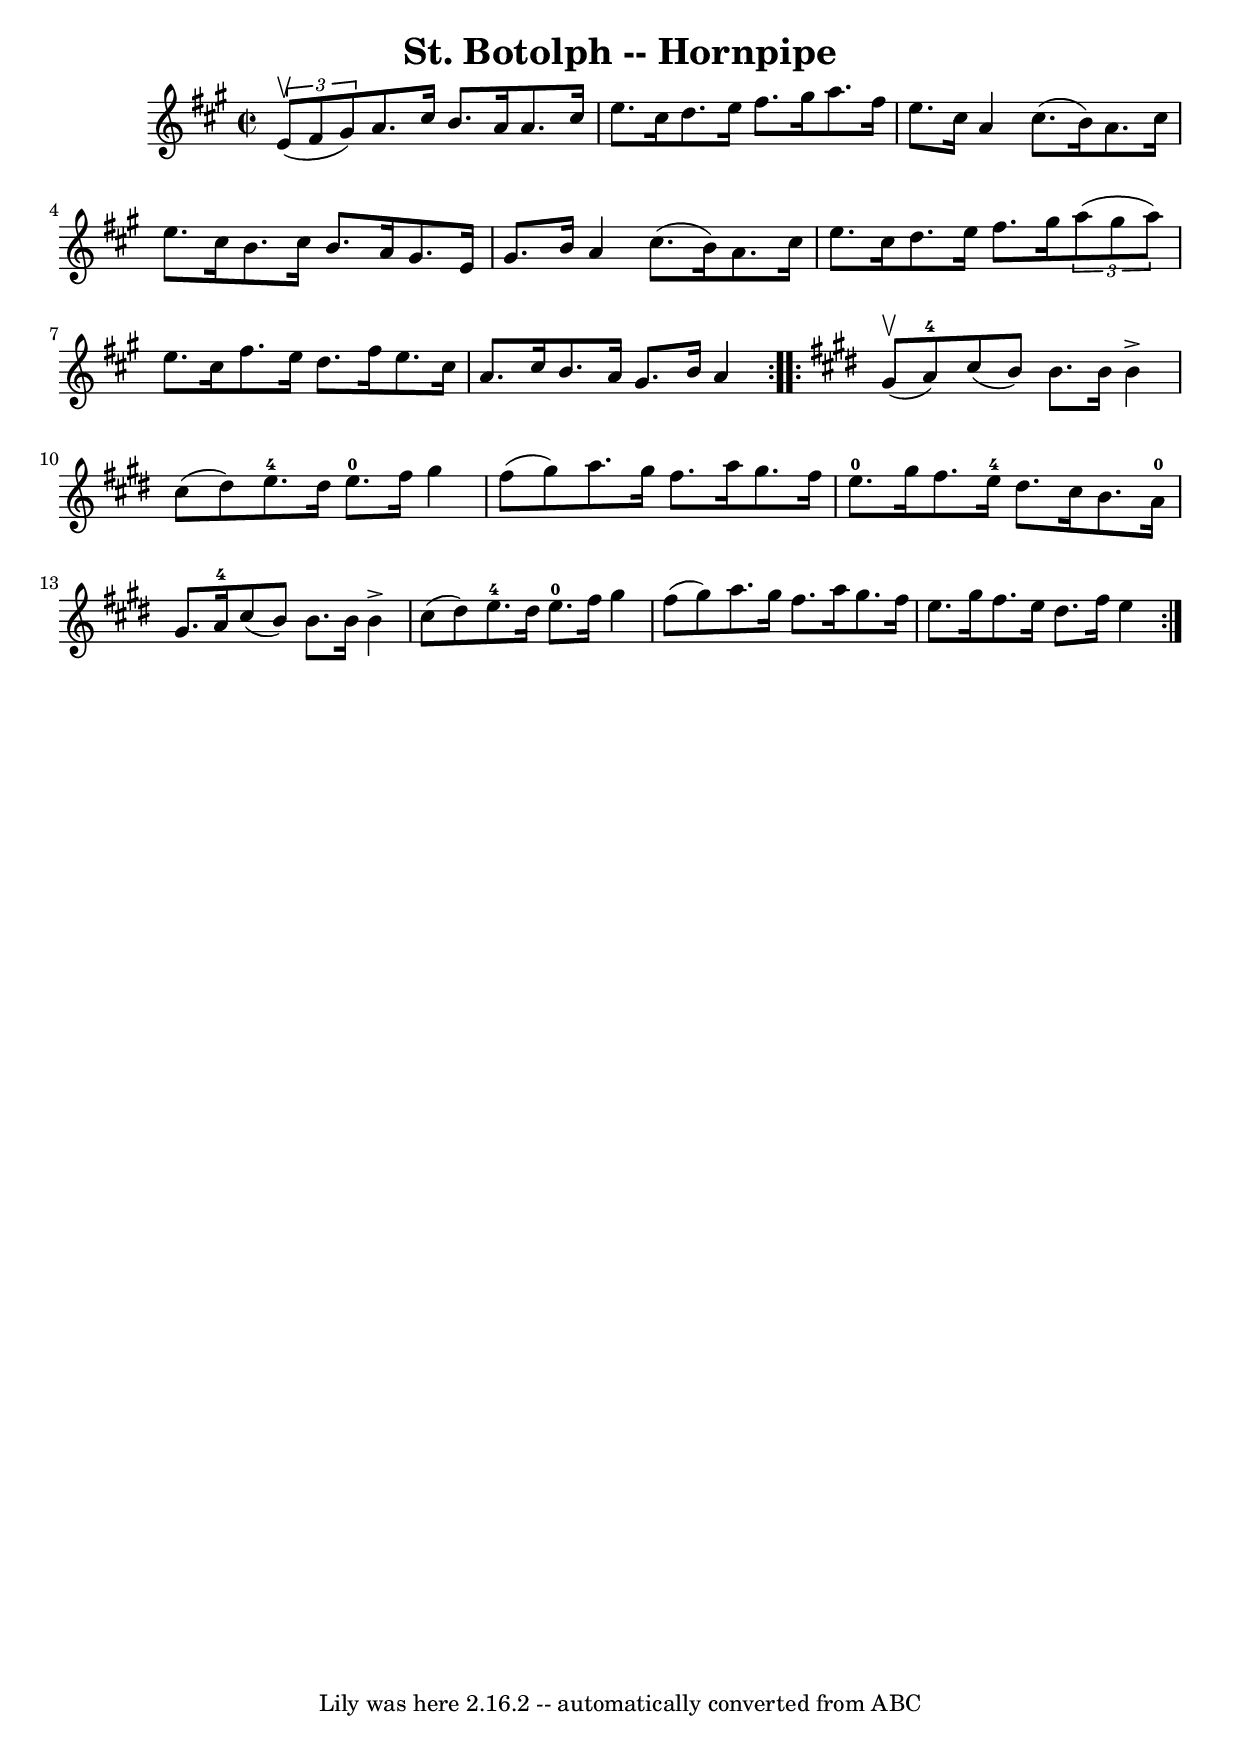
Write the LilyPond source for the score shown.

\version "2.16.2"
\include "Mammoth.ily"
\header {
  %% book = "Cole's 1000 Fiddle Tunes"
  crossRefNumber = "1"
  footnotes = ""
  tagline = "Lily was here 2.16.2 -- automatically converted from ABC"
  title = "St. Botolph -- Hornpipe"

}
voicedefault =  {



  \repeat volta 2 {

    \override Staff.TimeSignature #'style = #'C
    \time 2/2 
    \key a \major
   \times 2/3 { e'8 (^\upbow fis'8 gis'8) 
			       } 
    |
    a'8. cis''16 b'8. a'16 a'8. cis''16 e''8.    
    cis''16  |
    d''8. e''16 fis''8. gis''16 a''8. fis''16    
    e''8. cis''16  |
    a'4 cis''8. (b'16) a'8. cis''16    
    e''8. cis''16  |
    b'8. cis''16 b'8. a'16 gis'8. e'16  
    gis'8. b'16  |
    a'4 cis''8. (b'16) a'8. cis''16    
    e''8. cis''16  |
    d''8. e''16 fis''8. gis''16    
    \times 2/3 { a''8 (gis''8 a''8) 
	       } e''8. cis''16  |
    
    fis''8. e''16 d''8. fis''16 e''8. cis''16 a'8. cis''16  
    |
    b'8. a'16 gis'8. b'16 a'4  
  }   
  \key e \major
   

  \repeat volta 2 {
    gis'8 (^\upbow a'8-4) |
    cis''8 (b'8  
    -) b'8. b'16 b'4^\accent cis''8 (dis''8) |
    e''8.-4 
    dis''16 e''8.-0 fis''16 gis''4 fis''8 (gis''8) |
    
    a''8. gis''16 fis''8. a''16 gis''8. fis''16 e''8.-0   
    gis''16  |
    fis''8. e''16-4 dis''8. cis''16 b'8. a'16 
    -0 gis'8. a'16-4 |
    cis''8 (b'8) b'8. b'16    
    b'4^\accent cis''8 (dis''8) |
    e''8.-4 dis''16 e''8. 
    -0 fis''16 gis''4 fis''8 (gis''8) |
    a''8. gis''16 
    fis''8. a''16 gis''8. fis''16 e''8. gis''16  |
    
    fis''8. e''16 dis''8. fis''16 e''4  
  }   

}

\score{
  <<

    \context Staff="default"
    {
      \voicedefault 
      
    }

  >>
  \layout {
    
  }
  \midi {
  }

}
